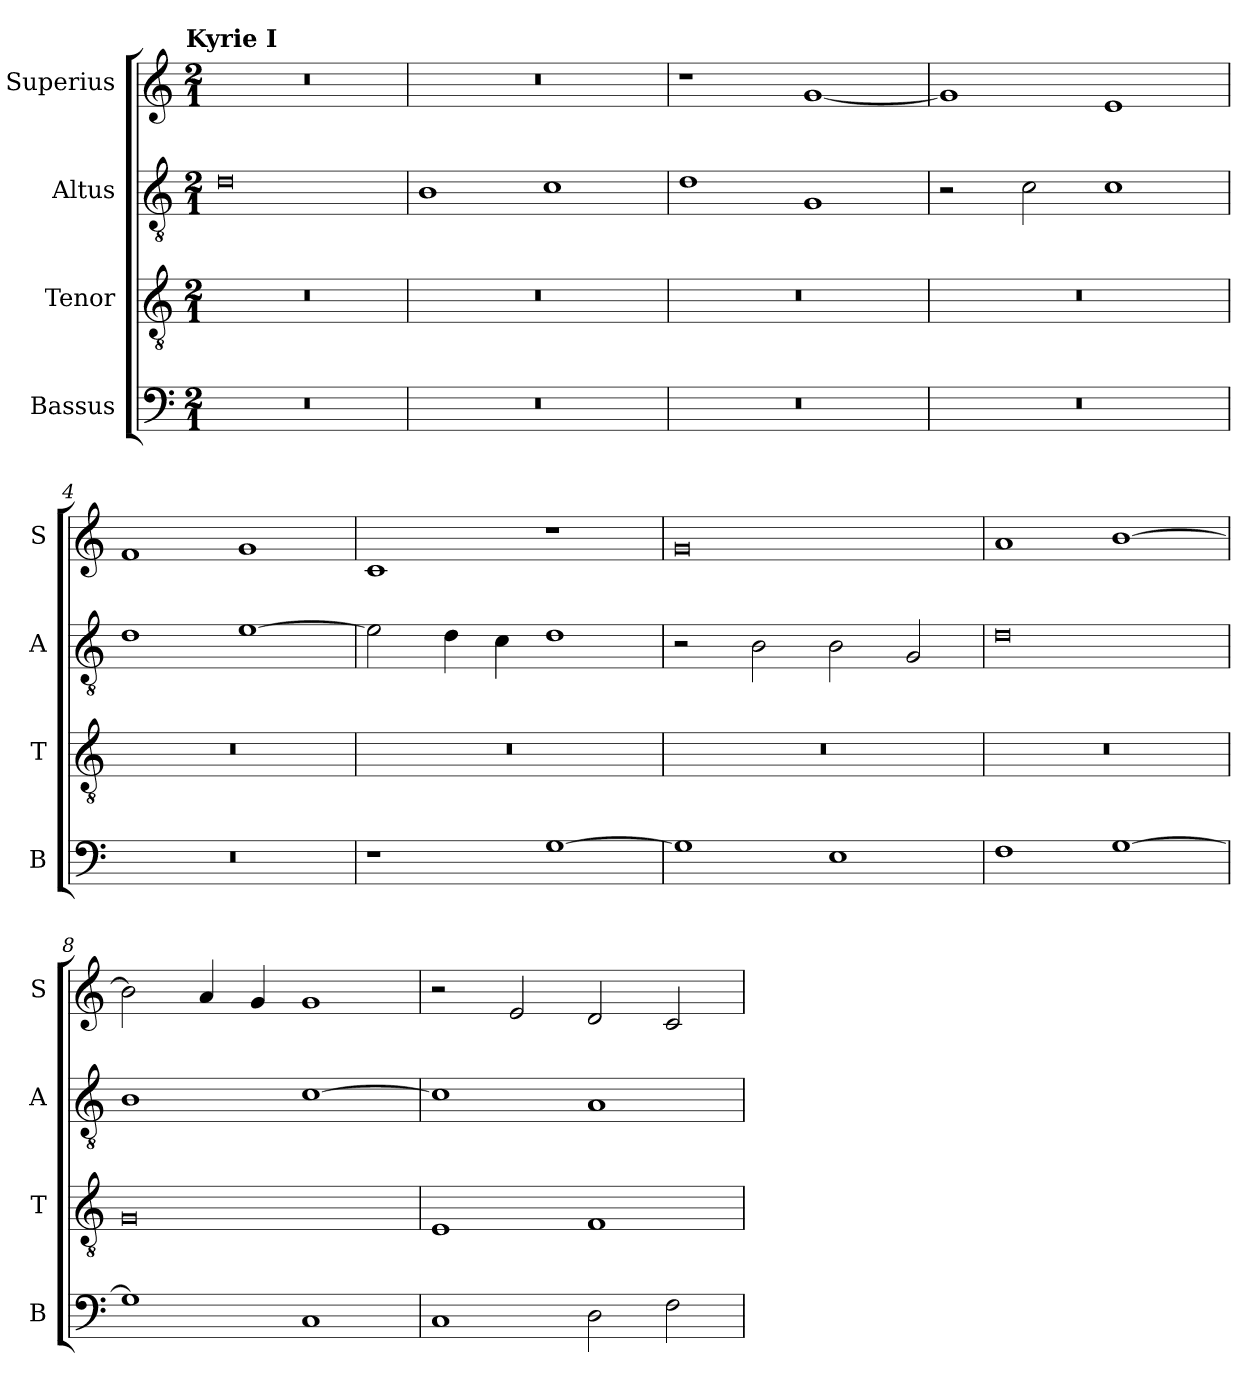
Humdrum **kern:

**kern	**kern	**kern	**kern
*part4	*part3	*part2	*part1
*staff4	*staff3	*staff2	*staff1
*I"Bassus	*I"Tenor	*I"Altus	*I"Superius
*I'B	*I'T	*I'A	*I'S
*clefF4	*clefGv2	*clefGv2	*clefG2
*k[]	*k[]	*k[]	*k[]
*C:	*C:	*C:	*C:
!!LO:TX:omd:t=Kyrie I
*M2/1	*M2/1	*M2/1	*M2/1
=	=	=	=
0r	0r	0d	0r
=1	=1	=1	=1
0r	0r	1B	0r
.	.	1c	.
=2	=2	=2	=2
0r	0r	1d	1r
.	.	1G	[1g
=3	=3	=3	=3
0r	0r	2r	1g]
.	.	2c	.
.	.	1c	1e
=4	=4	=4	=4
0r	0r	1d	1f
.	.	[1e	1g
=5	=5	=5	=5
1r	0r	2e]	1c
.	.	4d	.
.	.	4c	.
[1G	.	1d	1r
=6	=6	=6	=6
1G]	0r	2r	0g
.	.	2B	.
1E	.	2B	.
.	.	2G	.
=7	=7	=7	=7
1F	0r	0d	1a
[1G	.	.	[1b
=8	=8	=8	=8
1G]	0G	1B	2b]
.	.	.	4a
.	.	.	4g
1C	.	[1c	1g
=9	=9	=9	=9
1C	1E	1c]	2r
.	.	.	2e
2D	1F	1A	2d
2F	.	.	2c
=	=	=	=
*-	*-	*-	*-
